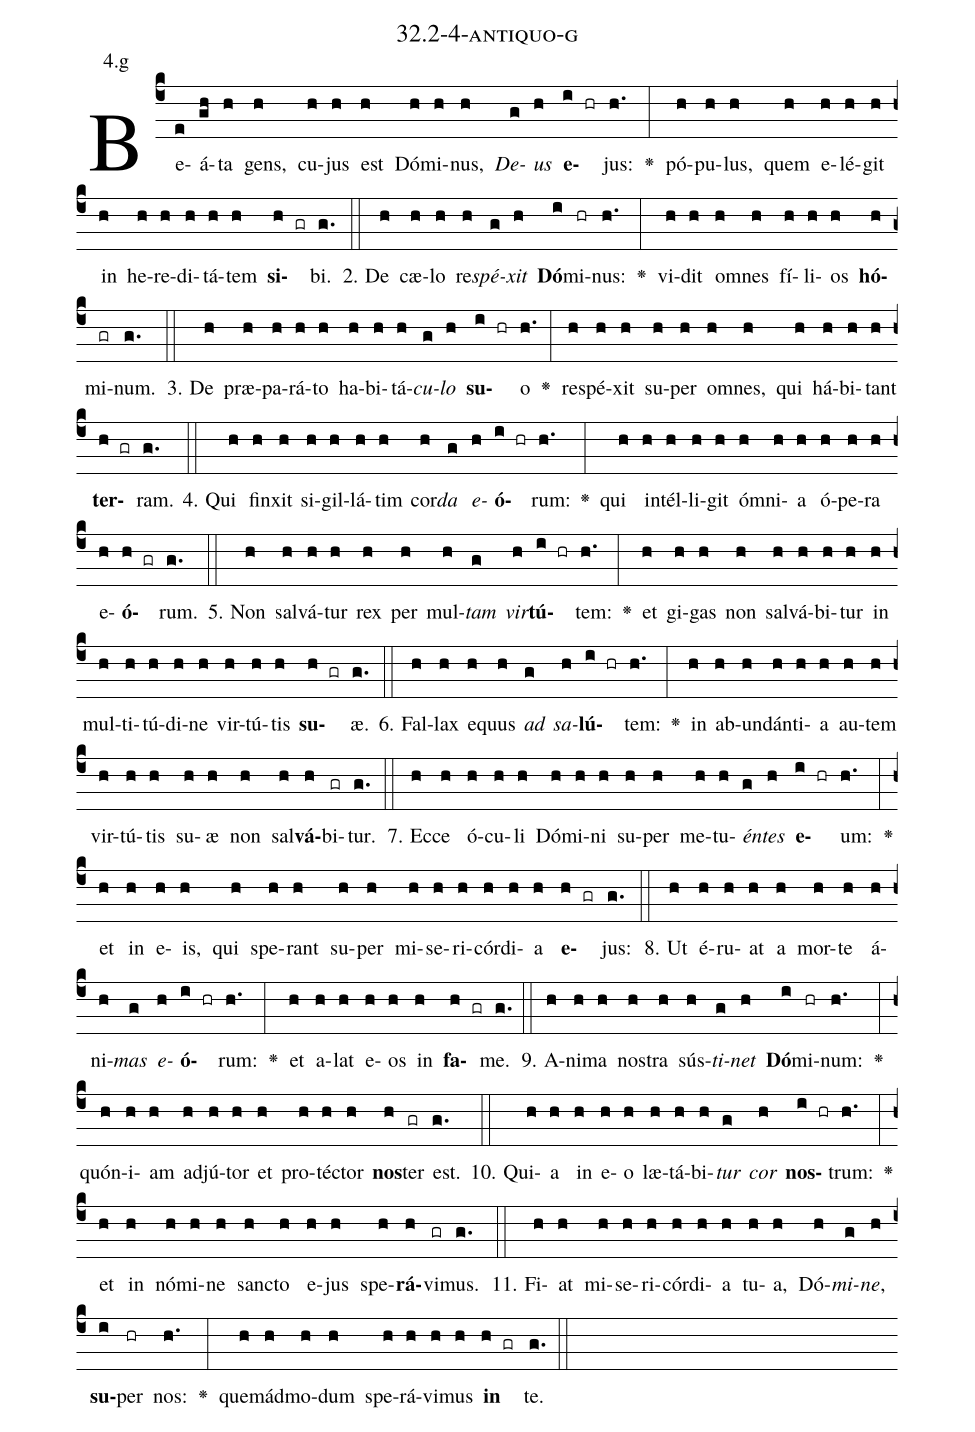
name: 32.2-4-antiquo-g;
annotation: 4.g;
%%
(c4)Be(e)á(gh)ta(h) gens,(h) cu(h)jus(h) est(h) Dó(h)mi(h)nus,(h) <i>De</i>(g)<i>us</i>(h) <b>e</b>(i hr)jus:(h.) <v>\greheightstar</v>(:) pó(h)pu(h)lus,(h) quem(h) e(h)lé(h)git(h) in(h) he(h)re(h)di(h)tá(h)tem(h) <b>si</b>(h gr)bi.(g.) (::)
2. De(h) cæ(h)lo(h) re(h)<i>spé</i>(g)<i>xit</i>(h) <b>Dó</b>(i)mi(hr)nus:(h.) <v>\greheightstar</v>(:) vi(h)dit(h) om(h)nes(h) fí(h)li(h)os(h) <b>hó</b>(h)mi(gr)num.(g.) (::)
3. De(h) præ(h)pa(h)rá(h)to(h) ha(h)bi(h)tá(h)<i>cu</i>(g)<i>lo</i>(h) <b>su</b>(i hr)o(h.) <v>\greheightstar</v>(:) re(h)spé(h)xit(h) su(h)per(h) om(h)nes,(h) qui(h) há(h)bi(h)tant(h) <b>ter</b>(h gr)ram.(g.) (::)
4. Qui(h) fin(h)xit(h) si(h)gil(h)lá(h)tim(h) cor(h)<i>da</i>(g) <i>e</i>(h)<b>ó</b>(i hr)rum:(h.) <v>\greheightstar</v>(:) qui(h) in(h)tél(h)li(h)git(h) óm(h)ni(h)a(h) ó(h)pe(h)ra(h) e(h)<b>ó</b>(h gr)rum.(g.) (::)
5. Non(h) sal(h)vá(h)tur(h) rex(h) per(h) mul(h)<i>tam</i>(g) <i>vir</i>(h)<b>tú</b>(i hr)tem:(h.) <v>\greheightstar</v>(:) et(h) gi(h)gas(h) non(h) sal(h)vá(h)bi(h)tur(h) in(h) mul(h)ti(h)tú(h)di(h)ne(h) vir(h)tú(h)tis(h) <b>su</b>(h gr)æ.(g.) (::)
6. Fal(h)lax(h) e(h)quus(h) <i>ad</i>(g) <i>sa</i>(h)<b>lú</b>(i hr)tem:(h.) <v>\greheightstar</v>(:) in(h) ab(h)un(h)dán(h)ti(h)a(h) au(h)tem(h) vir(h)tú(h)tis(h) su(h)æ(h) non(h) sal(h)<b>vá</b>(h)bi(gr)tur.(g.) (::)
7. Ec(h)ce(h) ó(h)cu(h)li(h) Dó(h)mi(h)ni(h) su(h)per(h) me(h)tu(h)<i>én</i>(g)<i>tes</i>(h) <b>e</b>(i hr)um:(h.) <v>\greheightstar</v>(:) et(h) in(h) e(h)is,(h) qui(h) spe(h)rant(h) su(h)per(h) mi(h)se(h)ri(h)cór(h)di(h)a(h) <b>e</b>(h gr)jus:(g.) (::)
8. Ut(h) é(h)ru(h)at(h) a(h) mor(h)te(h) á(h)ni(h)<i>mas</i>(g) <i>e</i>(h)<b>ó</b>(i hr)rum:(h.) <v>\greheightstar</v>(:) et(h) a(h)lat(h) e(h)os(h) in(h) <b>fa</b>(h gr)me.(g.) (::)
9. A(h)ni(h)ma(h) nos(h)tra(h) sús(h)<i>ti</i>(g)<i>net</i>(h) <b>Dó</b>(i)mi(hr)num:(h.) <v>\greheightstar</v>(:) quón(h)i(h)am(h) ad(h)jú(h)tor(h) et(h) pro(h)téc(h)tor(h) <b>nos</b>(h)ter(gr) est.(g.) (::)
10. Qui(h)a(h) in(h) e(h)o(h) læ(h)tá(h)bi(h)<i>tur</i>(g) <i>cor</i>(h) <b>nos</b>(i hr)trum:(h.) <v>\greheightstar</v>(:) et(h) in(h) nó(h)mi(h)ne(h) sanc(h)to(h) e(h)jus(h) spe(h)<b>rá</b>(h)vi(gr)mus.(g.) (::)
11. Fi(h)at(h) mi(h)se(h)ri(h)cór(h)di(h)a(h) tu(h)a,(h) Dó(h)<i>mi</i>(g)<i>ne</i>,(h) <b>su</b>(i)per(hr) nos:(h.) <v>\greheightstar</v>(:) quem(h)ád(h)mo(h)dum(h) spe(h)rá(h)vi(h)mus(h) <b>in</b>(h gr) te.(g.) (::)
